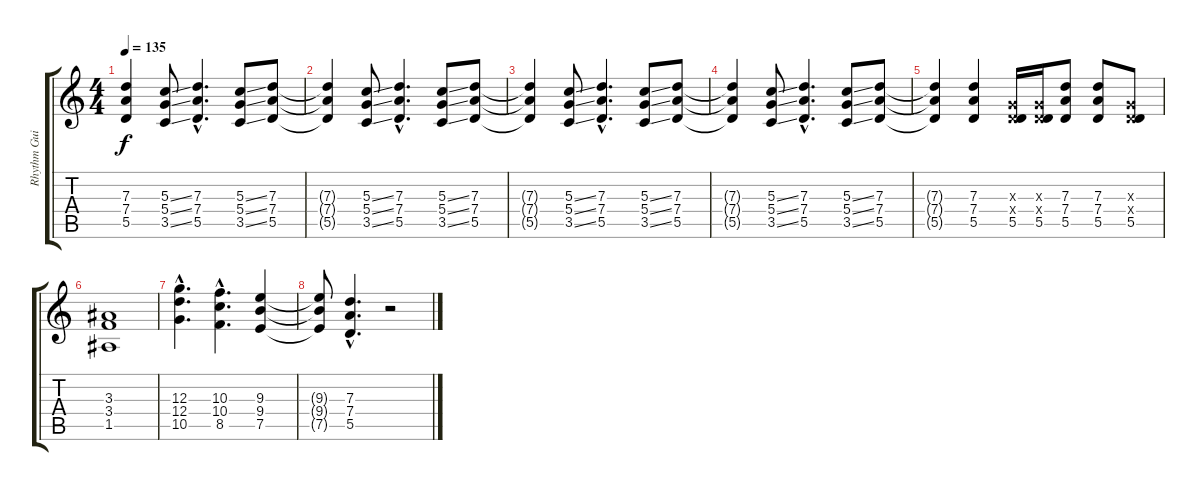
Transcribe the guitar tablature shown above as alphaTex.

\track ("Rhythm Guitar 1" "Rhythm Gui") {instrument distortionguitar}
\staff {score tabs}
\tuning (E4 B3 G3 D3 A2 E2) {hide}
\ts (4 4)
\tempo 135
\clef g2
\ks c
(7.3 7.4 5.5).4{dy f} (5.3{ss} 5.4{ss} 3.5{ss}).8 (7.3{hac} 7.4{hac} 5.5{hac}).4{d} (5.3{ss} 5.4{ss} 3.5{ss}).8 (7.3 7.4 5.5).8 |
(7.3{t} 7.4{t} 5.5{t}).4 (5.3{ss} 5.4{ss} 3.5{ss}).8 (7.3{hac} 7.4{hac} 5.5{hac}).4{d} (5.3{ss} 5.4{ss} 3.5{ss}).8 (7.3 7.4 5.5).8 |
(7.3{t} 7.4{t} 5.5{t}).4 (5.3{ss} 5.4{ss} 3.5{ss}).8 (7.3{hac} 7.4{hac} 5.5{hac}).4{d} (5.3{ss} 5.4{ss} 3.5{ss}).8 (7.3 7.4 5.5).8 |
(7.3{t} 7.4{t} 5.5{t}).4 (5.3{ss} 5.4{ss} 3.5{ss}).8 (7.3{hac} 7.4{hac} 5.5{hac}).4{d} (5.3{ss} 5.4{ss} 3.5{ss}).8 (7.3 7.4 5.5).8 |
(7.3{t} 7.4{t} 5.5{t}).4 (7.3 7.4 5.5).4 (0.3{x} 0.4{x} 5.5).16 (0.3{x} 0.4{x} 5.5).16 (7.3 7.4 5.5).8 (7.3 7.4 5.5).8 (0.3{x} 0.4{x} 5.5).8 |
(3.3 3.4 1.5).1 |
(12.3{hac} 12.4{hac} 10.5{hac}).4{d} (10.3{hac} 10.4{hac} 8.5{hac}).4{d} (9.3 9.4 7.5).4 |
(9.3{t} 9.4{t} 7.5{t}).8 (7.3{hac} 7.4{hac} 5.5{hac}).4{d} r.2
